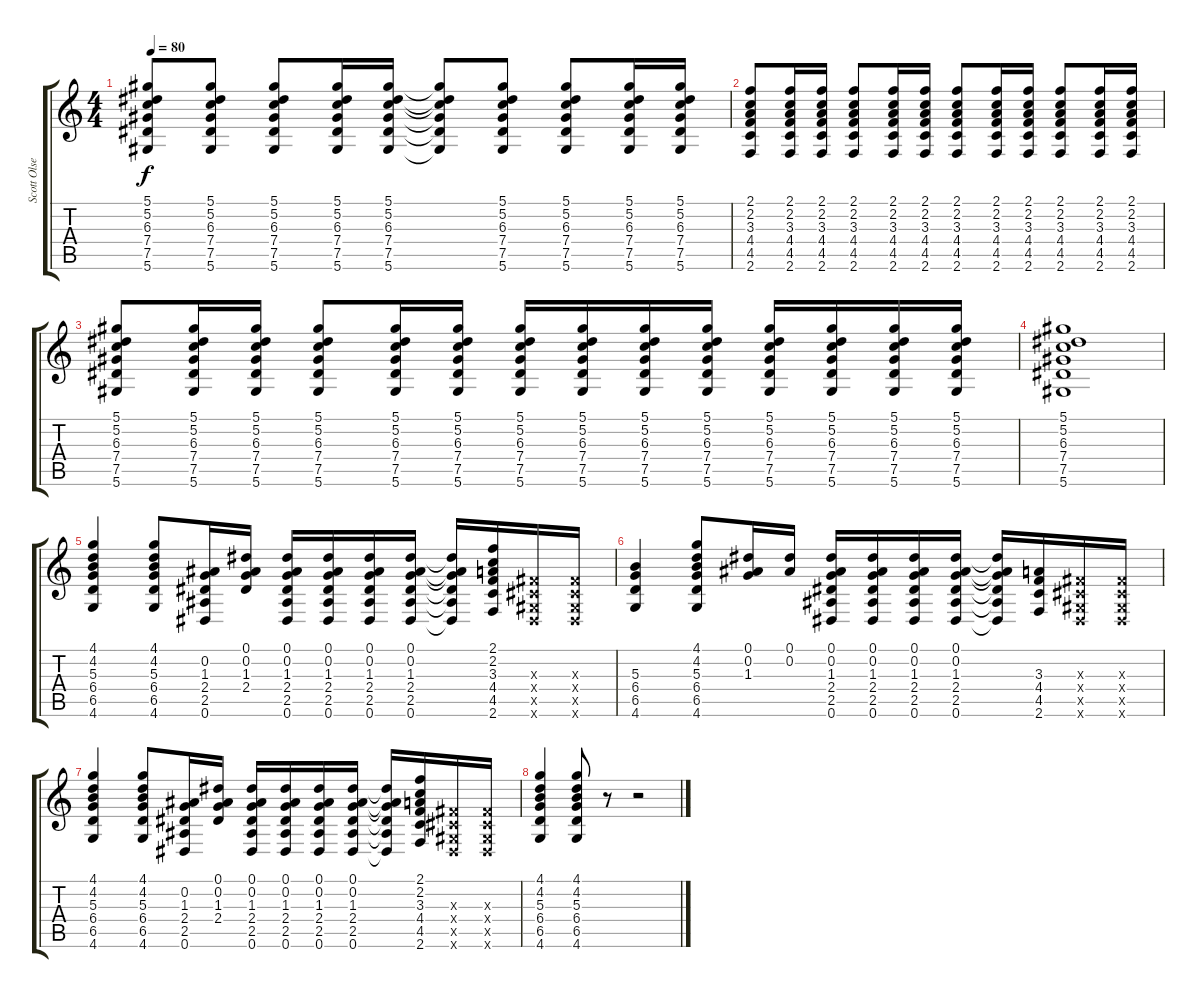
\track ("Scott Olsen" "Scott Olse") {instrument acousticguitarsteel}
\staff {score tabs}
\tuning (Eb4 Bb3 Gb3 Db3 Ab2 Eb2) {hide}
\ts (4 4)
\tempo 80
\clef g2
\ks c
(5.1{t} 5.2{t} 6.3{t} 7.4{t} 7.5{t} 5.6{t}).8{dy f} (5.1 5.2 6.3 7.4 7.5 5.6).8 (5.1 5.2 6.3 7.4 7.5 5.6).8 (5.1 5.2 6.3 7.4 7.5 5.6).16 (5.1 5.2 6.3 7.4 7.5 5.6).16 (5.1{t} 5.2{t} 6.3{t} 7.4{t} 7.5{t} 5.6{t}).8 (5.1 5.2 6.3 7.4 7.5 5.6).8 (5.1 5.2 6.3 7.4 7.5 5.6).8 (5.1 5.2 6.3 7.4 7.5 5.6).16 (5.1 5.2 6.3 7.4 7.5 5.6).16 |
(2.1 2.2 3.3 4.4 4.5 2.6).8 (2.1 2.2 3.3 4.4 4.5 2.6).16 (2.1 2.2 3.3 4.4 4.5 2.6).16 (2.1 2.2 3.3 4.4 4.5 2.6).8 (2.1 2.2 3.3 4.4 4.5 2.6).16 (2.1 2.2 3.3 4.4 4.5 2.6).16 (2.1 2.2 3.3 4.4 4.5 2.6).8 (2.1 2.2 3.3 4.4 4.5 2.6).16 (2.1 2.2 3.3 4.4 4.5 2.6).16 (2.1 2.2 3.3 4.4 4.5 2.6).8 (2.1 2.2 3.3 4.4 4.5 2.6).16 (2.1 2.2 3.3 4.4 4.5 2.6).16 |
(5.1 5.2 6.3 7.4 7.5 5.6).8 (5.1 5.2 6.3 7.4 7.5 5.6).16 (5.1 5.2 6.3 7.4 7.5 5.6).16 (5.1 5.2 6.3 7.4 7.5 5.6).8 (5.1 5.2 6.3 7.4 7.5 5.6).16 (5.1 5.2 6.3 7.4 7.5 5.6).16 (5.1 5.2 6.3 7.4 7.5 5.6).16 (5.1 5.2 6.3 7.4 7.5 5.6).16 (5.1 5.2 6.3 7.4 7.5 5.6).16 (5.1 5.2 6.3 7.4 7.5 5.6).16 (5.1 5.2 6.3 7.4 7.5 5.6).16 (5.1 5.2 6.3 7.4 7.5 5.6).16 (5.1 5.2 6.3 7.4 7.5 5.6).16 (5.1 5.2 6.3 7.4 7.5 5.6).16 |
(5.1 5.2 6.3 7.4 7.5 5.6).1 |
(4.1 4.2 5.3 6.4 6.5 4.6).4 (4.1 4.2 5.3 6.4 6.5 4.6).8 (0.2 1.3 2.4 2.5 0.6).16 (0.1 0.2 1.3 2.4).16 (0.1 0.2 1.3 2.4 2.5 0.6).16 (0.1 0.2 1.3 2.4 2.5 0.6).16 (0.1 0.2 1.3 2.4 2.5 0.6).16 (0.1 0.2 1.3 2.4 2.5 0.6).16 (0.1{t} 0.2{t} 1.3{t} 2.4{t} 2.5{t} 0.6{t}).16 (2.1 2.2 3.3 4.4 4.5 2.6).16 (0.3{x} 0.4{x} 0.5{x} 0.6{x}).16 (0.3{x} 0.4{x} 0.5{x} 0.6{x}).16 |
(5.3 6.4 6.5 4.6).4 (4.1 4.2 5.3 6.4 6.5 4.6).8 (0.1 0.2 1.3).16 (0.1 0.2).16 (0.1 0.2 1.3 2.4 2.5 0.6).16 (0.1 0.2 1.3 2.4 2.5 0.6).16 (0.1 0.2 1.3 2.4 2.5 0.6).16 (0.1 0.2 1.3 2.4 2.5 0.6).16 (0.1{t} 0.2{t} 1.3{t} 2.4{t} 2.5{t} 0.6{t}).16 (3.3 4.4 4.5 2.6).16 (0.3{x} 0.4{x} 0.5{x} 0.6{x}).16 (0.3{x} 0.4{x} 0.5{x} 0.6{x}).16 |
(4.1 4.2 5.3 6.4 6.5 4.6).4 (4.1 4.2 5.3 6.4 6.5 4.6).8 (0.2 1.3 2.4 2.5 0.6).16 (0.1 0.2 1.3 2.4).16 (0.1 0.2 1.3 2.4 2.5 0.6).16 (0.1 0.2 1.3 2.4 2.5 0.6).16 (0.1 0.2 1.3 2.4 2.5 0.6).16 (0.1 0.2 1.3 2.4 2.5 0.6).16 (0.1{t} 0.2{t} 1.3{t} 2.4{t} 2.5{t} 0.6{t}).16 (2.1 2.2 3.3 4.4 4.5 2.6).16 (0.3{x} 0.4{x} 0.5{x} 0.6{x}).16 (0.3{x} 0.4{x} 0.5{x} 0.6{x}).16 |
(4.1 4.2 5.3 6.4 6.5 4.6).4 (4.1 4.2 5.3 6.4 6.5 4.6).8 r.8 r.2
